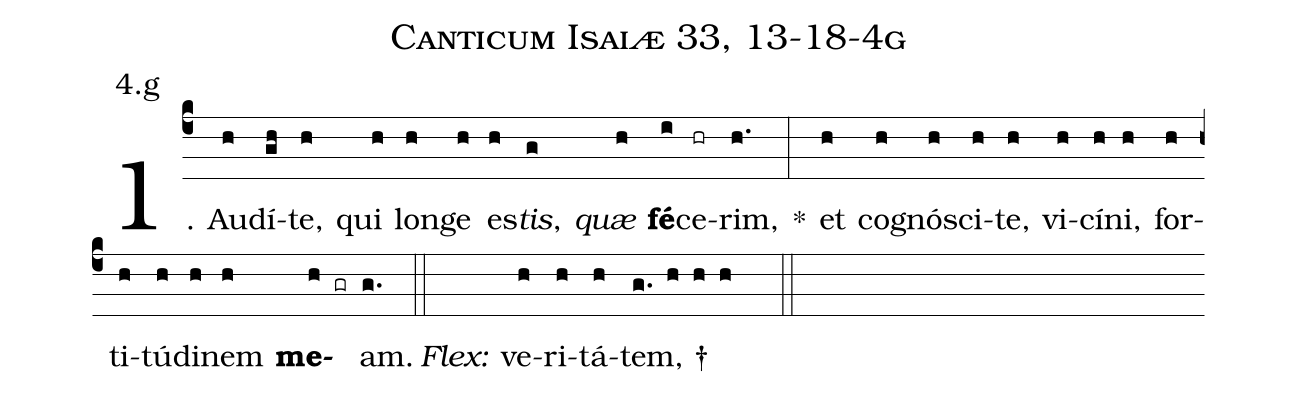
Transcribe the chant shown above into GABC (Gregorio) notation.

name: Canticum Isaiæ 33, 13-18-4g;
annotation: 4.g;
%%
(c4)1. Au(h)dí(gh)te,(h) qui(h) lon(h)ge(h) es(h)<i>tis</i>,(g) <i>quæ</i>(h) <b>fé</b>(i)ce(hr)rim,(h.) *(:) et(h) co(h)gnó(h)sci(h)te,(h) vi(h)cí(h)ni,(h) for(h)ti(h)tú(h)di(h)nem(h) <b>me</b>(h gr)am.(g.) (::)
<i>Flex:</i>()  ve(h)ri(h)tá(h)tem, †(g. h h h  ::)
